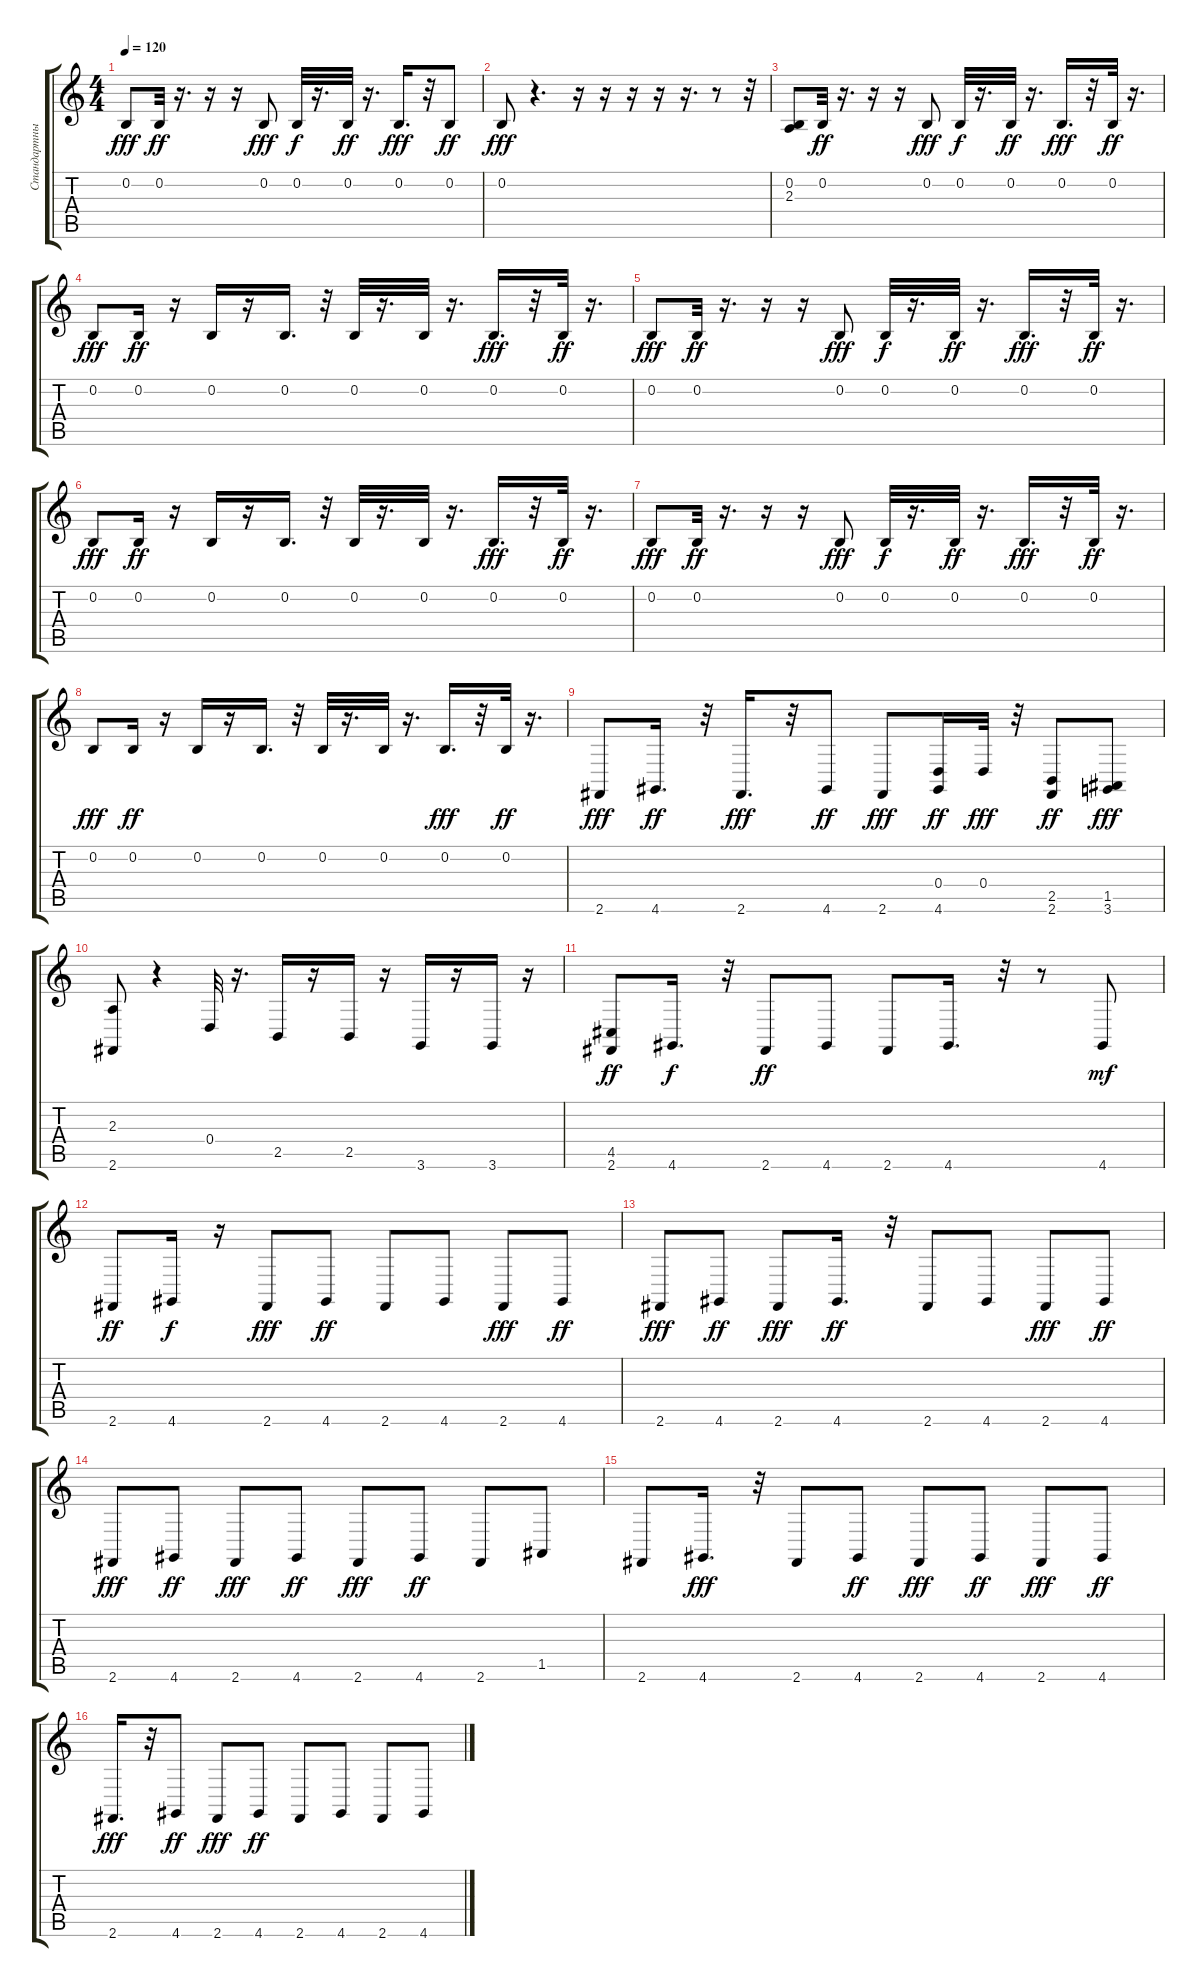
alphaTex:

\track ("Стандартный Набор" "Стандартны") {instrument synthdrum}
\staff {score tabs}
\tuning (E4 B3 G3 D3 A2 E2) {hide}
\ts (4 4)
\tempo 120
\clef g2
\ks c
0.2.8{dy fff} 0.2.32{dy ff} r.16{d} r.16 r.16 0.2.8{dy fff} 0.2.32{dy f} r.16{d} 0.2.32{dy ff} r.16{d} 0.2.16{d dy fff} r.32 0.2.8{dy ff} |
0.2.8{dy fff} r.4{d} r.16 r.16 r.16 r.16 r.16{d} r.8 r.32 |
(0.2 2.3).8 0.2.32{dy ff} r.16{d} r.16 r.16 0.2.8{dy fff} 0.2.32{dy f} r.16{d} 0.2.32{dy ff} r.16{d} 0.2.16{d dy fff} r.32 0.2.32{dy ff} r.16{d} |
0.2.8{dy fff} 0.2.16{dy ff} r.16 0.2.16 r.16 0.2.16{d} r.32 0.2.32 r.16{d} 0.2.32 r.16{d} 0.2.16{d dy fff} r.32 0.2.32{dy ff} r.16{d} |
0.2.8{dy fff} 0.2.32{dy ff} r.16{d} r.16 r.16 0.2.8{dy fff} 0.2.32{dy f} r.16{d} 0.2.32{dy ff} r.16{d} 0.2.16{d dy fff} r.32 0.2.32{dy ff} r.16{d} |
0.2.8{dy fff} 0.2.16{dy ff} r.16 0.2.16 r.16 0.2.16{d} r.32 0.2.32 r.16{d} 0.2.32 r.16{d} 0.2.16{d dy fff} r.32 0.2.32{dy ff} r.16{d} |
0.2.8{dy fff} 0.2.32{dy ff} r.16{d} r.16 r.16 0.2.8{dy fff} 0.2.32{dy f} r.16{d} 0.2.32{dy ff} r.16{d} 0.2.16{d dy fff} r.32 0.2.32{dy ff} r.16{d} |
0.2.8{dy fff} 0.2.16{dy ff} r.16 0.2.16 r.16 0.2.16{d} r.32 0.2.32 r.16{d} 0.2.32 r.16{d} 0.2.16{d dy fff} r.32 0.2.32{dy ff} r.16{d} |
2.6.8{dy fff} 4.6.16{d dy ff} r.32 2.6.16{d dy fff} r.32 4.6.8{dy ff} 2.6.8{dy fff} (0.4 4.6).16{dy ff} 0.4.32{dy fff} r.32 (2.5 2.6).8{dy ff} (1.5 3.6).8{dy fff} |
(2.3 2.6).8 r.4 0.4.32 r.16{d} 2.5.16 r.16 2.5.16 r.16 3.6.16 r.16 3.6.16 r.16 |
(4.5 2.6).8{dy ff} 4.6.16{d dy f} r.32 2.6.8{dy ff} 4.6.8 2.6.8 4.6.16{d} r.32 r.8 4.6.8{dy mf} |
2.6.8{dy ff} 4.6.16{dy f} r.16 2.6.8{dy fff} 4.6.8{dy ff} 2.6.8 4.6.8 2.6.8{dy fff} 4.6.8{dy ff} |
2.6.8{dy fff} 4.6.8{dy ff} 2.6.8{dy fff} 4.6.16{d dy ff} r.32 2.6.8 4.6.8 2.6.8{dy fff} 4.6.8{dy ff} |
2.6.8{dy fff} 4.6.8{dy ff} 2.6.8{dy fff} 4.6.8{dy ff} 2.6.8{dy fff} 4.6.8{dy ff} 2.6.8 1.5.8 |
2.6.8 4.6.16{d dy fff} r.32 2.6.8 4.6.8{dy ff} 2.6.8{dy fff} 4.6.8{dy ff} 2.6.8{dy fff} 4.6.8{dy ff} |
2.6.16{d dy fff} r.32 4.6.8{dy ff} 2.6.8{dy fff} 4.6.8{dy ff} 2.6.8 4.6.8 2.6.8 4.6.8
